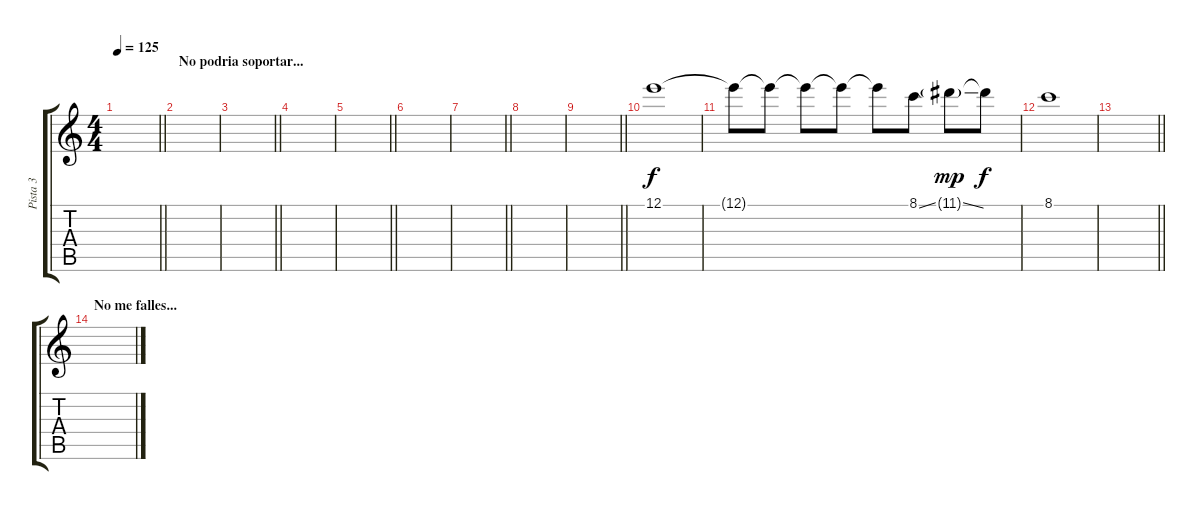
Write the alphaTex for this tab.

\track ("Pista 3" "Pista 3") {instrument electricguitarjazz}
\staff {score tabs}
\tuning (E4 B3 G3 D3 A2 E2) {hide}
\ts (4 4)
\tempo 125
\clef g2
\barLineRight lightlight
\ks c
|
\section ("" "No podria soportar...")
|
\barLineRight lightlight
|
|
\barLineRight lightlight
|
|
\barLineRight lightlight
|
|
\barLineRight lightlight
|
12.1.1 |
12.1{t}.8 12.1{t}.8 12.1{t}.8 12.1{t}.8 12.1{t}.8 8.1{ss}.8 11.1{ss g}.8{dy mp} 11.1{t}.8{dy f} |
8.1.1 |
\barLineRight lightlight
|
\section ("" "No me falles...")
